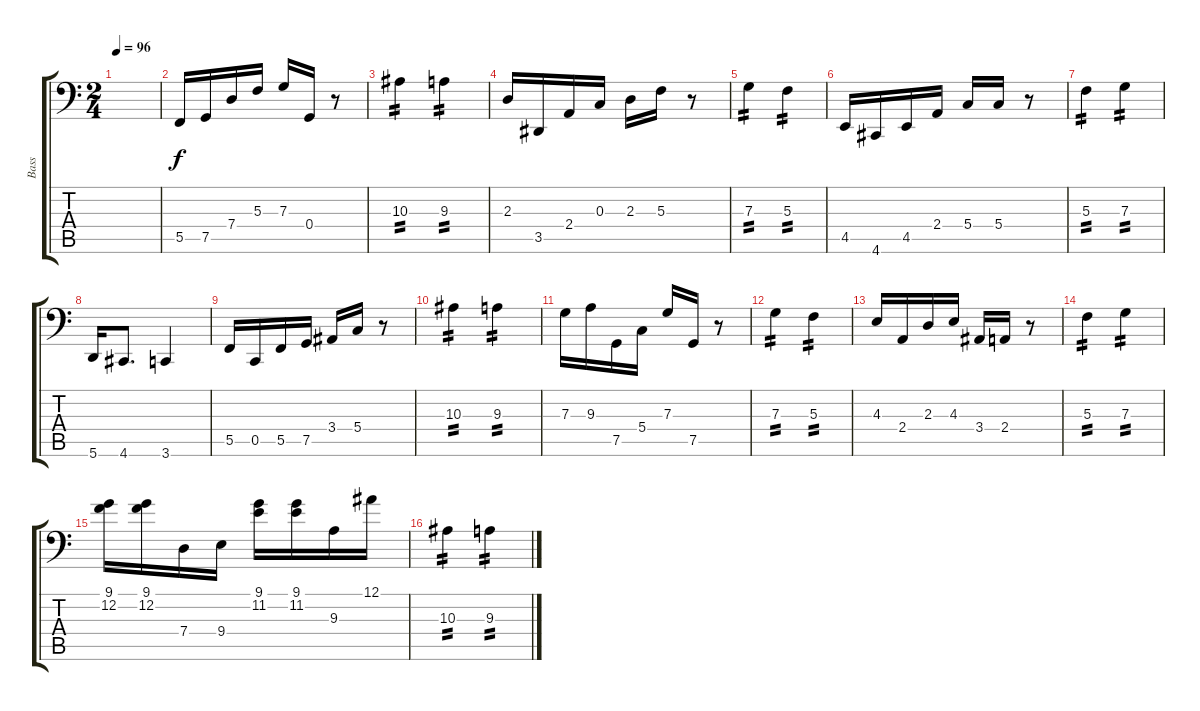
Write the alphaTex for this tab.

\track ("Bass" "Bass") {instrument electricbasspick}
\staff {score tabs}
\tuning (Bb2 F2 C2 G1 C1 A0) {hide}
\ts (2 4)
\tempo 96
\clef f4
\ks c
|
5.5.16 7.5.16 7.4.16 5.3.16 7.3.16 0.4.16 r.8 |
10.3.4{tp 2} 9.3.4{tp 2} |
2.3.16 3.5.16 2.4.16 0.3.16 2.3.16 5.3.16 r.8 |
7.3.4{tp 2} 5.3.4{tp 2} |
4.5.16 4.6.16 4.5.16 2.4.16 5.4.16 5.4.16 r.8 |
5.3.4{tp 2} 7.3.4{tp 2} |
5.6.16 4.6.8{d} 3.6.4 |
5.5.16 0.5.16 5.5.16 7.5.16 3.4.16 5.4.16 r.8 |
10.3.4{tp 2} 9.3.4{tp 2} |
7.3.16 9.3.16 7.5.16 5.4.16 7.3.16 7.5.16 r.8 |
7.3.4{tp 2} 5.3.4{tp 2} |
4.3.16 2.4.16 2.3.16 4.3.16 3.4.16 2.4.16 r.8 |
5.3.4{tp 2} 7.3.4{tp 2} |
(9.1 12.2).16{instrument slapbass1} (9.1 12.2).16 7.4.16 9.4.16 (9.1 11.2).16 (9.1 11.2).16 9.3.16 12.1.16 |
10.3.4{tp 2 instrument electricbasspick} 9.3.4{tp 2}
